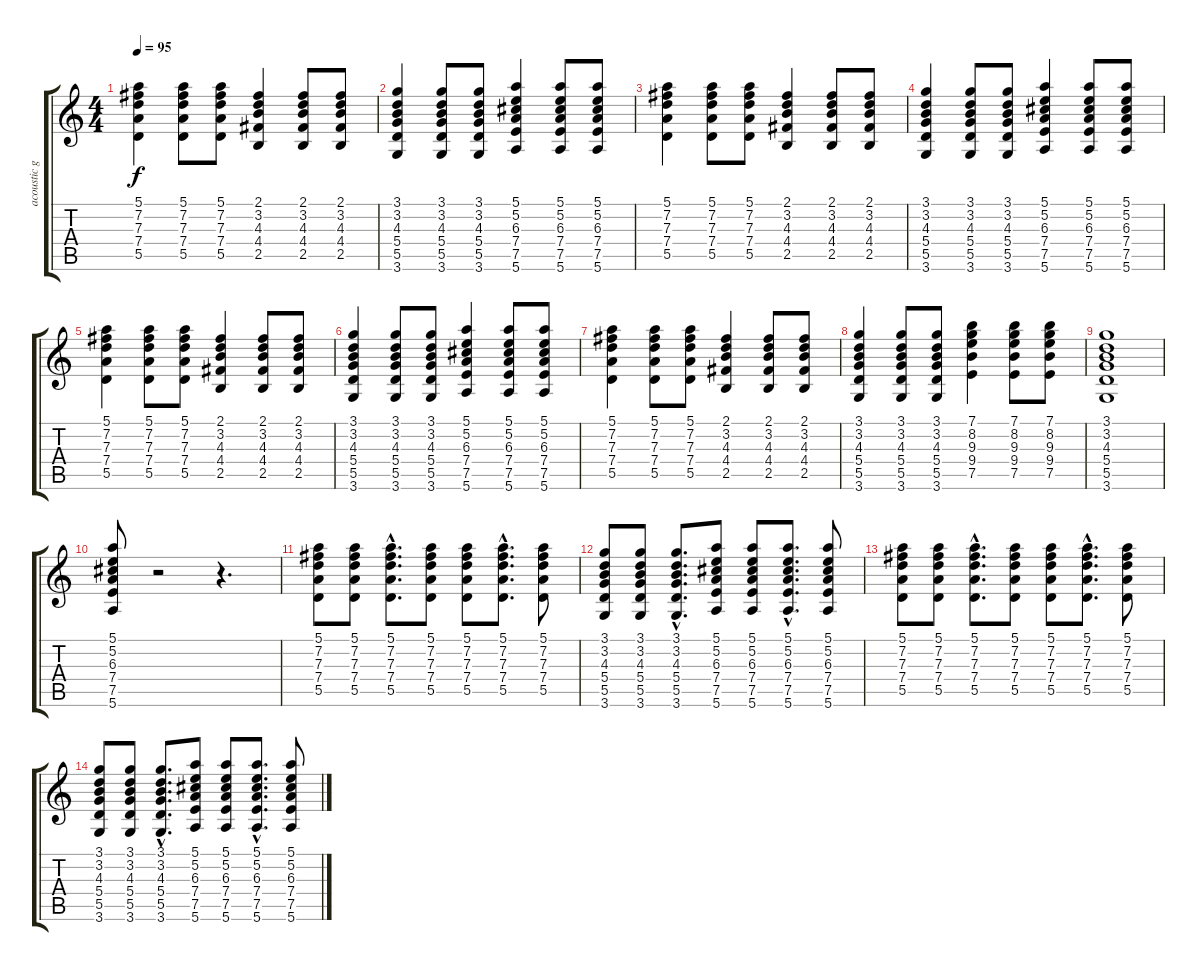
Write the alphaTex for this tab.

\track ("acoustic guitar" "acoustic g") {instrument acousticguitarsteel}
\staff {score tabs}
\tuning (E4 B3 G3 D3 A2 E2) {hide}
\ts (4 4)
\tempo 95
\clef g2
\ks c
(5.1 7.2 7.3 7.4 5.5).4{dy f} (5.1 7.2 7.3 7.4 5.5).8 (5.1 7.2 7.3 7.4 5.5).8 (2.1 3.2 4.3 4.4 2.5).4 (2.1 3.2 4.3 4.4 2.5).8 (2.1 3.2 4.3 4.4 2.5).8 |
(3.1 3.2 4.3 5.4 5.5 3.6).4 (3.1 3.2 4.3 5.4 5.5 3.6).8 (3.1 3.2 4.3 5.4 5.5 3.6).8 (5.1 5.2 6.3 7.4 7.5 5.6).4 (5.1 5.2 6.3 7.4 7.5 5.6).8 (5.1 5.2 6.3 7.4 7.5 5.6).8 |
(5.1 7.2 7.3 7.4 5.5).4 (5.1 7.2 7.3 7.4 5.5).8 (5.1 7.2 7.3 7.4 5.5).8 (2.1 3.2 4.3 4.4 2.5).4 (2.1 3.2 4.3 4.4 2.5).8 (2.1 3.2 4.3 4.4 2.5).8 |
(3.1 3.2 4.3 5.4 5.5 3.6).4 (3.1 3.2 4.3 5.4 5.5 3.6).8 (3.1 3.2 4.3 5.4 5.5 3.6).8 (5.1 5.2 6.3 7.4 7.5 5.6).4 (5.1 5.2 6.3 7.4 7.5 5.6).8 (5.1 5.2 6.3 7.4 7.5 5.6).8 |
(5.1 7.2 7.3 7.4 5.5).4 (5.1 7.2 7.3 7.4 5.5).8 (5.1 7.2 7.3 7.4 5.5).8 (2.1 3.2 4.3 4.4 2.5).4 (2.1 3.2 4.3 4.4 2.5).8 (2.1 3.2 4.3 4.4 2.5).8 |
(3.1 3.2 4.3 5.4 5.5 3.6).4 (3.1 3.2 4.3 5.4 5.5 3.6).8 (3.1 3.2 4.3 5.4 5.5 3.6).8 (5.1 5.2 6.3 7.4 7.5 5.6).4 (5.1 5.2 6.3 7.4 7.5 5.6).8 (5.1 5.2 6.3 7.4 7.5 5.6).8 |
(5.1 7.2 7.3 7.4 5.5).4 (5.1 7.2 7.3 7.4 5.5).8 (5.1 7.2 7.3 7.4 5.5).8 (2.1 3.2 4.3 4.4 2.5).4 (2.1 3.2 4.3 4.4 2.5).8 (2.1 3.2 4.3 4.4 2.5).8 |
(3.1 3.2 4.3 5.4 5.5 3.6).4 (3.1 3.2 4.3 5.4 5.5 3.6).8 (3.1 3.2 4.3 5.4 5.5 3.6).8 (7.1 8.2 9.3 9.4 7.5).4 (7.1 8.2 9.3 9.4 7.5).8 (7.1 8.2 9.3 9.4 7.5).8 |
(3.1 3.2 4.3 5.4 5.5 3.6).1 |
(5.1 5.2 6.3 7.4 7.5 5.6).8 r.2 r.4{d} |
(5.1 7.2 7.3 7.4 5.5).8 (5.1 7.2 7.3 7.4 5.5).8 (5.1{hac} 7.2{hac} 7.3{hac} 7.4{hac} 5.5{hac}).8{d} (5.1 7.2 7.3 7.4 5.5).8 (5.1 7.2 7.3 7.4 5.5).8 (5.1{hac} 7.2{hac} 7.3{hac} 7.4{hac} 5.5{hac}).8{d} (5.1 7.2 7.3 7.4 5.5).8 |
(3.1 3.2 4.3 5.4 5.5 3.6).8 (3.1 3.2 4.3 5.4 5.5 3.6).8 (3.1{hac} 3.2{hac} 4.3{hac} 5.4{hac} 5.5{hac} 3.6{hac}).8{d} (5.1 5.2 6.3 7.4 7.5 5.6).8 (5.1 5.2 6.3 7.4 7.5 5.6).8 (5.1{hac} 5.2{hac} 6.3{hac} 7.4{hac} 7.5{hac} 5.6{hac}).8{d} (5.1 5.2 6.3 7.4 7.5 5.6).8 |
(5.1 7.2 7.3 7.4 5.5).8 (5.1 7.2 7.3 7.4 5.5).8 (5.1{hac} 7.2{hac} 7.3{hac} 7.4{hac} 5.5{hac}).8{d} (5.1 7.2 7.3 7.4 5.5).8 (5.1 7.2 7.3 7.4 5.5).8 (5.1{hac} 7.2{hac} 7.3{hac} 7.4{hac} 5.5{hac}).8{d} (5.1 7.2 7.3 7.4 5.5).8 |
(3.1 3.2 4.3 5.4 5.5 3.6).8 (3.1 3.2 4.3 5.4 5.5 3.6).8 (3.1{hac} 3.2{hac} 4.3{hac} 5.4{hac} 5.5{hac} 3.6{hac}).8{d} (5.1 5.2 6.3 7.4 7.5 5.6).8 (5.1 5.2 6.3 7.4 7.5 5.6).8 (5.1{hac} 5.2{hac} 6.3{hac} 7.4{hac} 7.5{hac} 5.6{hac}).8{d} (5.1 5.2 6.3 7.4 7.5 5.6).8
